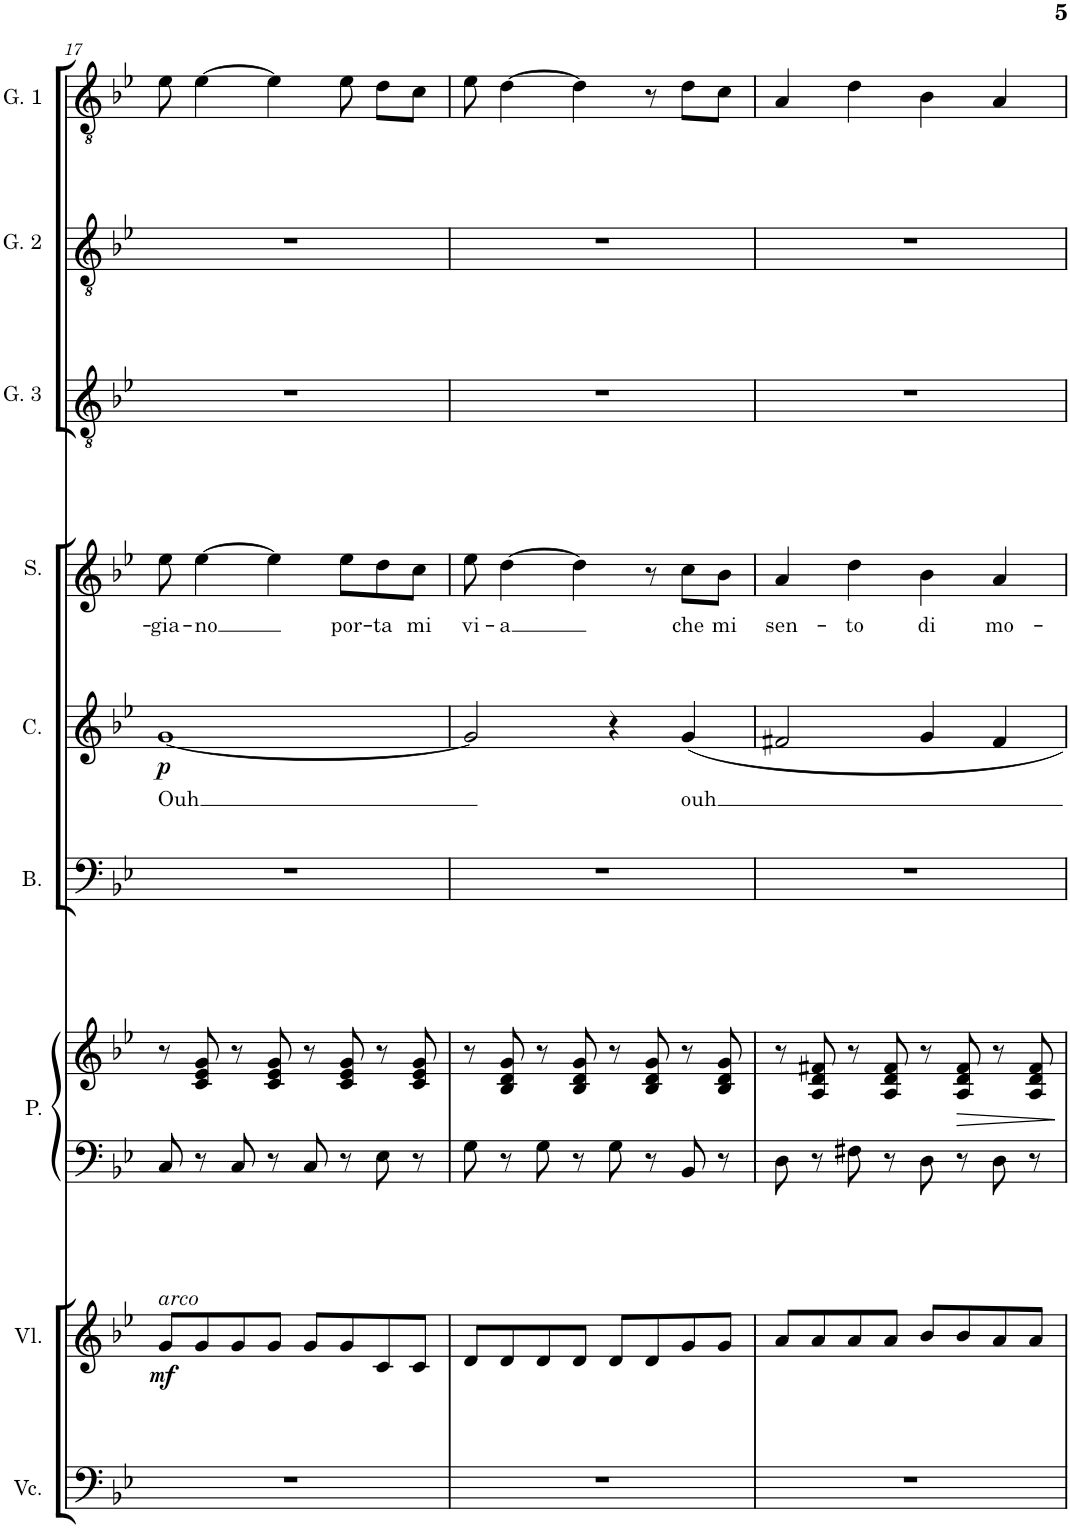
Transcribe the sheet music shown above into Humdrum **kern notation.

**kern	**kern	**dynam	**kern	**kern	**dynam	**kern	**kern	**text	**dynam	**kern	**text	**kern	**kern	**kern
*part9	*part8	*part8	*part7	*part7	*part7	*part6	*part5	*part5	*part5	*part4	*part4	*part3	*part2	*part1
*staff10	*staff9	*staff9	*staff8	*staff7	*staff7/8	*staff6	*staff5	*staff5	*staff5	*staff4	*staff4	*staff3	*staff2	*staff1
*I"Violoncelo	*I"Violino	*	*I"Piano	*	*	*I"Barítono	*I"Contralto	*	*	*I"Soprano	*	*I"Guitarra 2	*I"Guitarra 2	*I"Guitarra 1
*I'Vc.	*I'Vl.	*	*I'P.	*	*	*I'B.	*I'C.	*	*	*I'S.	*	*I'G. 3	*I'G. 2	*I'G. 1
!!LO:PB:g=z
*clefF4	*clefG2	*	*clefF4	*clefG2	*	*clefF4	*clefG2	*	*	*clefG2	*	*clefGv2	*clefGv2	*clefGv2
*k[b-e-]	*k[b-e-]	*	*k[b-e-]	*k[b-e-]	*	*k[b-e-]	*k[b-e-]	*	*	*k[b-e-]	*	*k[b-e-]	*k[b-e-]	*k[b-e-]
*M4/4	*M4/4	*	*M4/4	*M4/4	*	*M4/4	*M4/4	*	*	*M4/4	*	*M4/4	*M4/4	*M4/4
*met(c)	*met(c)	*	*met(c)	*met(c)	*	*met(c)	*met(c)	*	*	*met(c)	*	*met(c)	*met(c)	*met(c)
=17	=17	=17	=17	=17	=17	=17	=17	=17	=17	=17	=17	=17	=17	=17
!	!LO:TX:a:i:t=arco	!	!	!	!	!	!	!	!	!	!	!	!	!
!	!	!LO:DY:b	!	!	!	!	!	!LO:LY:b	!LO:DY:b	!	!LO:LY:b	!	!	!
1r	8g/L	mf	8C/	8r	.	1r	[1g	Ouh	p	8ee-\	-gia-	1r	1r	8e-\
!	!	!	!	!	!	!	!	!	!	!	!LO:LY:b	!	!	!
.	8g/	.	8r	8c/ 8e-/ 8g/	.	.	.	.	.	[4ee-\	-no	.	.	[4e-\
.	8g/	.	8C/	8r	.	.	.	.	.	.	.	.	.	.
.	8g/J	.	8r	8c/ 8e-/ 8g/	.	.	.	.	.	4ee-\]	.	.	.	4e-\]
.	8g/L	.	8C/	8r	.	.	.	.	.	.	.	.	.	.
!	!	!	!	!	!	!	!	!	!	!	!LO:LY:b	!	!	!
.	8g/	.	8r	8c/ 8e-/ 8g/	.	.	.	.	.	8ee-\L	por-	.	.	8e-\
!	!	!	!	!	!	!	!	!	!	!	!LO:LY:b	!	!	!
.	8c/	.	8E-\	8r	.	.	.	.	.	8dd\	-ta	.	.	8d\L
!	!	!	!	!	!	!	!	!	!	!	!LO:LY:b	!	!	!
.	8c/J	.	8r	8c/ 8e-/ 8g/	.	.	.	.	.	8cc\J	mi	.	.	8c\J
=18	=18	=18	=18	=18	=18	=18	=18	=18	=18	=18	=18	=18	=18	=18
!	!	!	!	!	!	!	!	!	!	!	!LO:LY:b	!	!	!
1r	8d/L	.	8G\	8r	.	1r	2g/]	.	.	8ee-\	vi-	1r	1r	8e-\
!	!	!	!	!	!	!	!	!	!	!	!LO:LY:b	!	!	!
.	8d/	.	8r	8B-/ 8d/ 8g/	.	.	.	.	.	[4dd\	-a	.	.	[4d\
.	8d/	.	8G\	8r	.	.	.	.	.	.	.	.	.	.
.	8d/J	.	8r	8B-/ 8d/ 8g/	.	.	.	.	.	4dd\]	.	.	.	4d\]
.	8d/L	.	8G\	8r	.	.	4r	.	.	.	.	.	.	.
.	8d/	.	8r	8B-/ 8d/ 8g/	.	.	.	.	.	8r	.	.	.	8r
!	!	!	!	!	!	!	!	!LO:LY:b	!	!	!LO:LY:b	!	!	!
.	8g/	.	8BB-/	8r	.	.	4g/	ouh	.	8cc\L	che	.	.	8d\L
!	!	!	!	!	!	!	!	!	!	!	!LO:LY:b	!	!	!
.	8g/J	.	8r	8B-/ 8d/ 8g/	.	.	.	.	.	8b-\J	mi	.	.	8c\J
=19	=19	=19	=19	=19	=19	=19	=19	=19	=19	=19	=19	=19	=19	=19
!	!	!	!	!	!	!	!	!	!	!	!LO:LY:b	!	!	!
1r	8a/L	.	8D\	8r	.	1r	2f#X/	.	.	4a/	sen-	1r	1r	4A/
.	8a/	.	8r	8A/ 8d/ 8f#X/	.	.	.	.	.	.	.	.	.	.
!	!	!	!	!	!	!	!	!	!	!	!LO:LY:b	!	!	!
.	8a/	.	8F#X\	8r	.	.	.	.	.	4dd\	-to	.	.	4d\
.	8a/J	.	8r	8A/ 8d/ 8f#/	.	.	.	.	.	.	.	.	.	.
!	!	!	!	!	!	!	!	!	!	!	!LO:LY:b	!	!	!
.	8b-/L	.	8D\	8r	.	.	4g/	.	.	4b-\	di	.	.	4B-\
!	!	!	!	!	!LO:HP:b	!	!	!	!	!	!	!	!	!
.	8b-/	.	8r	8A/ 8d/ 8f#/	>	.	.	.	.	.	.	.	.	.
!	!	!	!	!	!	!	!	!	!	!	!LO:LY:b	!	!	!
.	8a/	.	8D\	8r	.	.	4f#/	.	.	4a/	mo-	.	.	4A/
.	8a/J	.	8r	8A/ 8d/ 8f#/	.	.	.	.	.	.	.	.	.	.
.	.	.	.	.	]	.	.	.	.	.	.	.	.	.
=	=	=	=	=	=	=	=	=	=	=	=	=	=	=
*-	*-	*-	*-	*-	*-	*-	*-	*-	*-	*-	*-	*-	*-	*-
